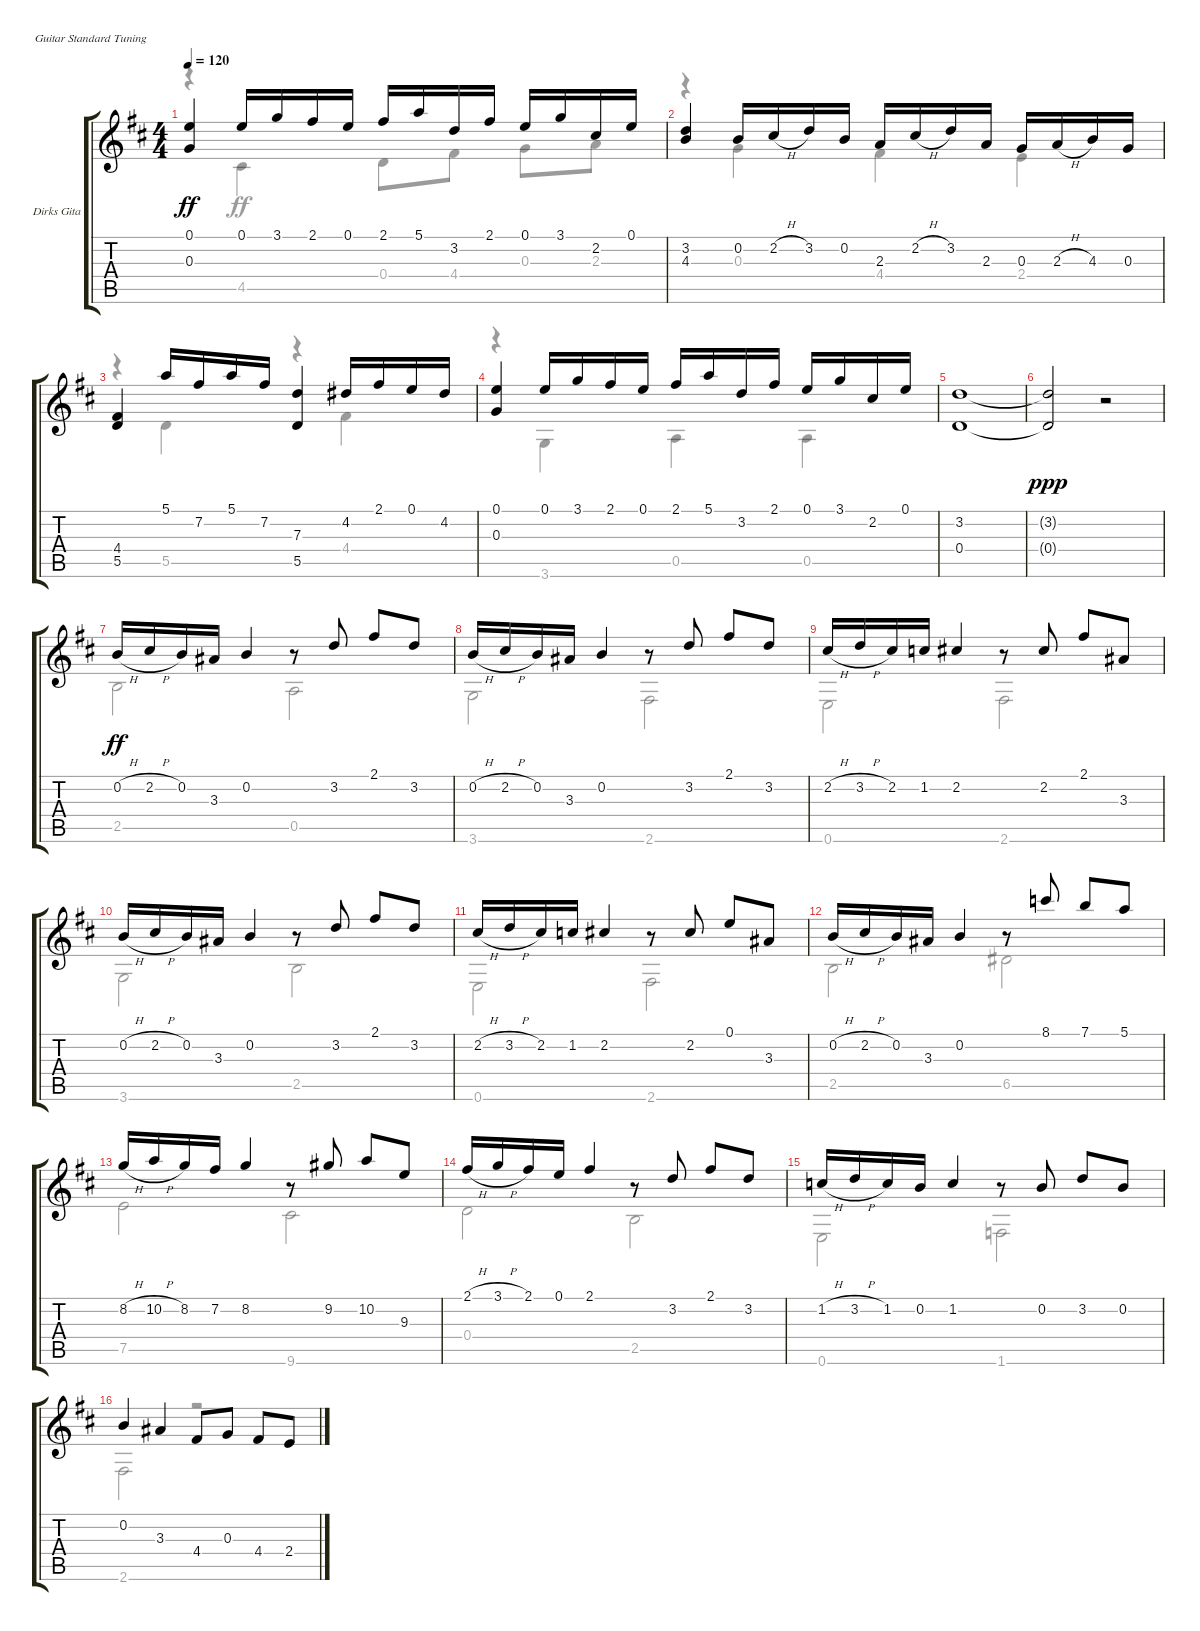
\bracketExtendMode groupsimilarinstruments
\firstSystemTrackNameOrientation horizontal
\otherSystemsTrackNameOrientation horizontal
\track ("Dirks Gitarre" "Dirks Gita") {instrument acousticguitarnylon}
\staff {score tabs}
\tuning (E4 B3 G3 D3 A2 E2)
\voice
\ts (4 4)
\tempo 120
\clef g2
\ks d
(0.1 0.3).4{dy ff} 0.1.16 3.1.16 2.1.16 0.1.16 2.1.16 5.1.16 3.2.16 2.1.16 0.1.16 3.1.16 2.2.16 0.1.16 |
(3.2 4.3).4 0.2.16 2.2{h}.16 3.2.16 0.2.16 2.3.16 2.2{h}.16 3.2.16 2.3.16 0.3.16 2.3{h}.16 4.3.16 0.3.16 |
(4.4 5.5).4 5.1.16 7.2.16 5.1.16 7.2.16 (7.3 5.5).4 4.2.16 2.1.16 0.1.16 4.2.16 |
(0.1 0.3).4 0.1.16 3.1.16 2.1.16 0.1.16 2.1.16 5.1.16 3.2.16 2.1.16 0.1.16 3.1.16 2.2.16 0.1.16 |
(3.2 0.4).1 |
(3.2{t} 0.4{t}).2{dy ppp} r.2 |
0.2{h}.16{dy ff} 2.2{h}.16 0.2.16 3.3.16 0.2.4 r.8 3.2.8 2.1.8 3.2.8 |
0.2{h}.16 2.2{h}.16 0.2.16 3.3.16 0.2.4 r.8 3.2.8 2.1.8 3.2.8 |
2.2{h}.16 3.2{h}.16 2.2.16 1.2.16 2.2.4 r.8 2.2.8 2.1.8 3.3.8 |
0.2{h}.16 2.2{h}.16 0.2.16 3.3.16 0.2.4 r.8 3.2.8 2.1.8 3.2.8 |
2.2{h}.16 3.2{h}.16 2.2.16 1.2.16 2.2.4 r.8 2.2.8 0.1.8 3.3.8 |
0.2{h}.16 2.2{h}.16 0.2.16 3.3.16 0.2.4 r.8 8.1.8 7.1.8 5.1.8 |
8.2{h}.16 10.2{h}.16 8.2.16 7.2.16 8.2.4 r.8 9.2.8 10.2.8 9.3.8 |
2.1{h}.16 3.1{h}.16 2.1.16 0.1.16 2.1.4 r.8 3.2.8 2.1.8 3.2.8 |
1.2{h}.16 3.2{h}.16 1.2.16 0.2.16 1.2.4 r.8 0.2.8 3.2.8 0.2.8 |
0.2.4 3.3.4 4.4.8 0.3.8 4.4.8 2.4.8
\voice
\clef g2
\ottava regular
\simile none
\ks d
r.4{dy ff} 4.5.4 0.4.8 4.4.8 0.3.8 2.3.8 |
r.4 0.3.4 4.4.4 2.4.4 |
r.4 5.5.4 r.4 4.4.4 |
r.4 3.6.4 0.5.4 0.5.4 |
|
|
2.5.2 0.5.2 |
3.6.2 2.6.2 |
0.6.2 2.6.2 |
3.6.2 2.5.2 |
0.6.2 2.6.2 |
2.5.2 6.5.2 |
7.5.2 9.6.2 |
0.4.2 2.5.2 |
0.6.2 1.6.2 |
2.6.2 r.2
